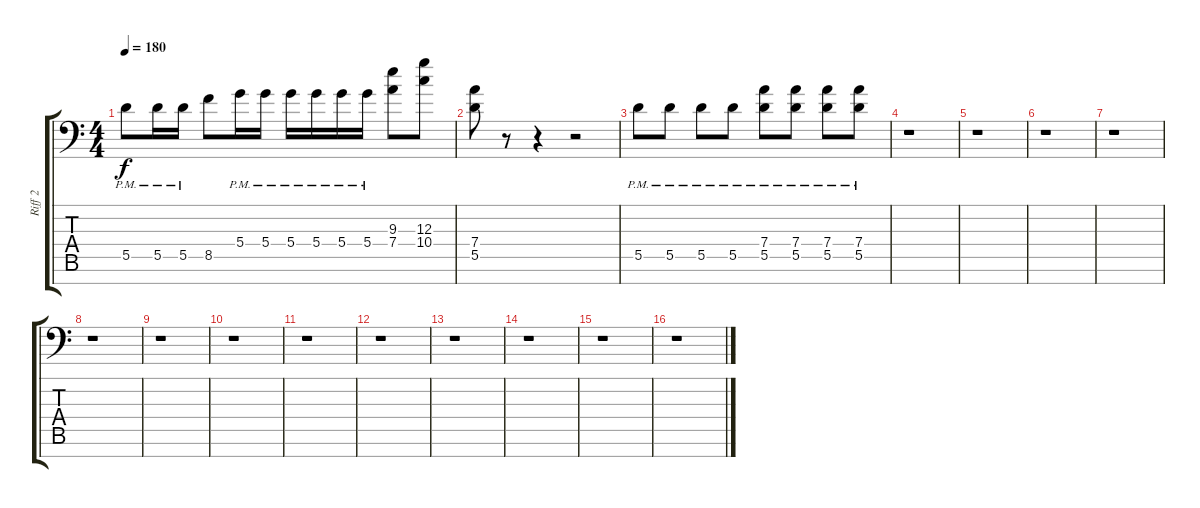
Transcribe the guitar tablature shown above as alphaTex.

\track ("Riff 2" "Riff 2") {instrument distortionguitar}
\staff {score tabs}
\tuning (E4 B3 G3 D3 A2 E2 C-1) {hide}
\ts (4 4)
\tempo 180
\clef f4
\ks c
5.5{pm}.8{dy f} 5.5{pm}.16 5.5{pm}.16 8.5.8 5.4{pm}.16 5.4{pm}.16 5.4{pm}.16 5.4{pm}.16 5.4{pm}.16 5.4{pm}.16 (9.3 7.4).8 (12.3 10.4).8 |
(7.4 5.5).8 r.8 r.4 r.2 |
5.5{pm}.8 5.5{pm}.8 5.5{pm}.8 5.5{pm}.8 (7.4{pm} 5.5{pm}).8 (7.4{pm} 5.5{pm}).8 (7.4{pm} 5.5{pm}).8 (7.4{pm} 5.5{pm}).8 |
r.1 |
r.1 |
r.1 |
r.1 |
r.1 |
r.1 |
r.1 |
r.1 |
r.1 |
r.1 |
r.1 |
r.1 |
r.1
